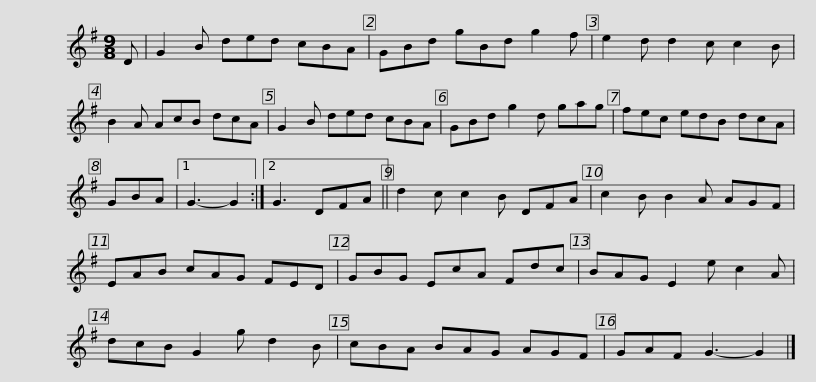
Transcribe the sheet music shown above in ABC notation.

X:1
L:1/8
M:9/8
I:linebreak $
K:G
V:1 treble
V:1
 D | G2 B ded cBA | GBd gBd g2 f | e2 d d2 c c2 B | B2 A AcB dcA | %5
 G2 B ded cBA |$ GBd g2 d gag | fec edB dcA | GBA |1 G3- G2 :|2 %10
 G3 DFA || d2 c c2 B DFA | c2 B B2 A AGF |$ EAB cAG FED | GBG EcA Fdc | %15
 BAG E2 e c2 A | dcB G2 g d2 B | cBA BAG AGF |$ GAF G3- G2 |] %19
